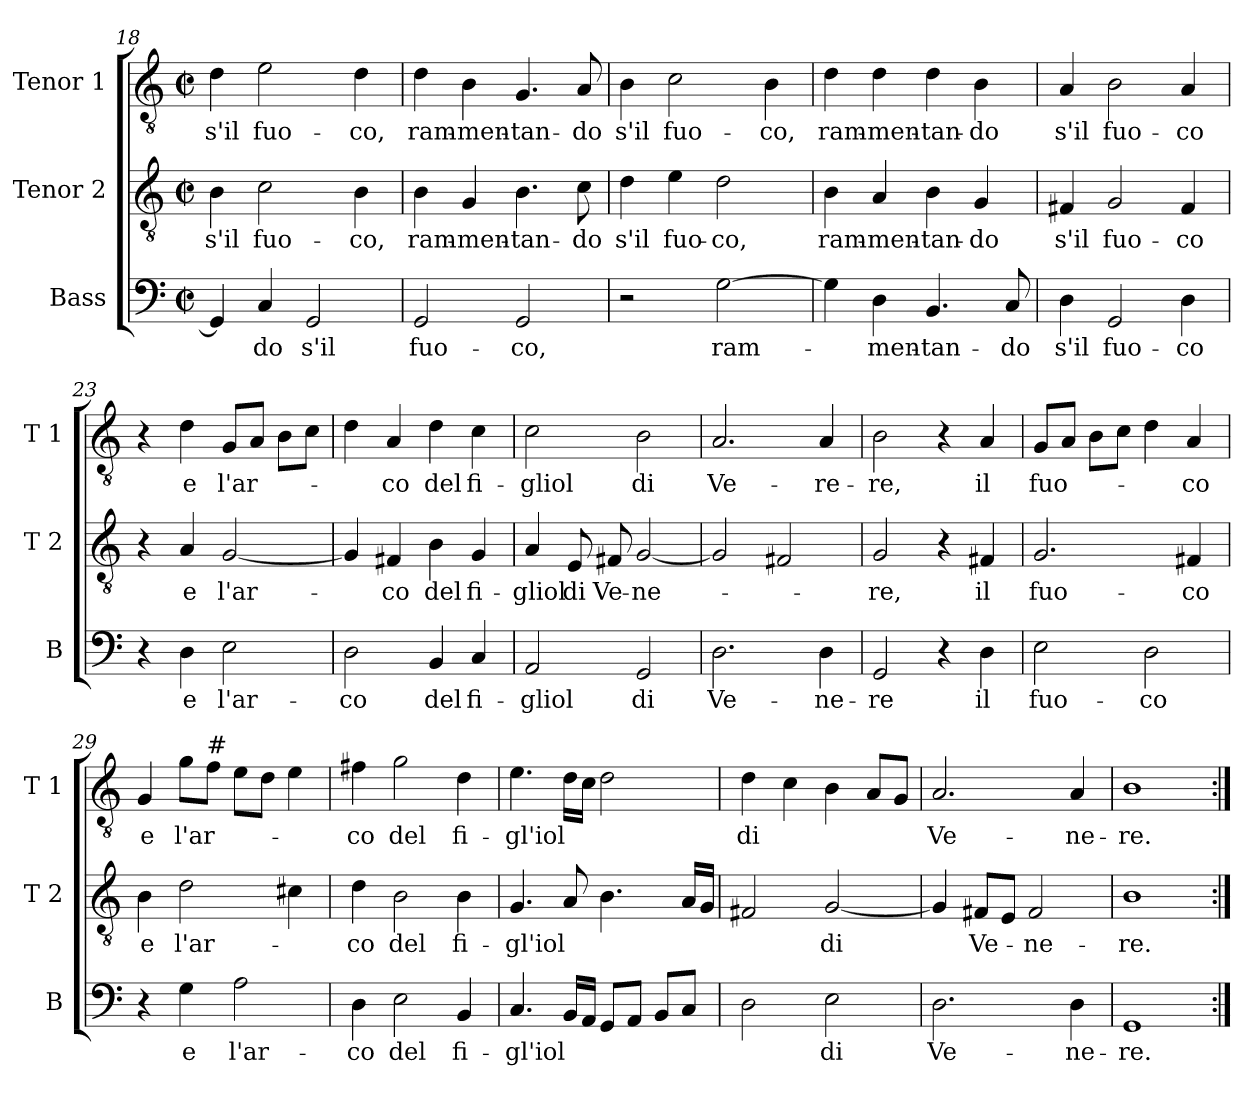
**kern	**text	**kern	**text	**kern	**text
*part3	*part3	*part2	*part2	*part1	*part1
*staff3	*staff3	*staff2	*staff2	*staff1	*staff1
*I"Bass	*	*I"Tenor 2	*	*I"Tenor 1	*
*I'B	*	*I'T 2	*	*I'T 1	*
*clefF4	*	*clefGv2	*	*clefGv2	*
*k[]	*	*k[]	*	*k[]	*
*C:	*	*C:	*	*C:	*
*M2/2	*	*M2/2	*	*M2/2	*
*met(c|)	*	*met(c|)	*	*met(c|)	*
=18	=18	=18	=18	=18	=18
!	!	!	!LO:LY:b	!	!LO:LY:b
4GG/]	.	4B\	s'il	4d\	s'il
!	!LO:LY:b	!	!LO:LY:b	!	!LO:LY:b
4C/	-do	2c\	fuo-	2e\	fuo-
!	!LO:LY:b	!	!	!	!
2GG/	s'il	.	.	.	.
!	!	!	!LO:LY:b	!	!LO:LY:b
.	.	4B\	-co,	4d\	-co,
=19	=19	=19	=19	=19	=19
!	!LO:LY:b	!	!LO:LY:b	!	!LO:LY:b
2GG/	fuo-	4B\	ram-	4d\	ram-
!	!	!	!LO:LY:b	!	!LO:LY:b
.	.	4G/	-men-	4B\	-men-
!	!LO:LY:b	!	!LO:LY:b	!	!LO:LY:b
2GG/	-co,	4.B\	-tan-	4.G/	-tan-
!	!	!	!LO:LY:b	!	!LO:LY:b
.	.	8c\	-do	8A/	-do
=20	=20	=20	=20	=20	=20
!	!	!	!LO:LY:b	!	!LO:LY:b
2r	.	4d\	s'il	4B\	s'il
!	!	!	!LO:LY:b	!	!LO:LY:b
.	.	4e\	fuo-	2c\	fuo-
!	!LO:LY:b	!	!LO:LY:b	!	!
[2G\	ram-	2d\	-co,	.	.
!	!	!	!	!	!LO:LY:b
.	.	.	.	4B\	-co,
!!LO:LB:g=z
=21	=21	=21	=21	=21	=21
!	!	!	!LO:LY:b	!	!LO:LY:b
4G\]	.	4B\	ram-	4d\	ram-
!	!LO:LY:b	!	!LO:LY:b	!	!LO:LY:b
4D\	-men-	4A/	-men-	4d\	-men-
!	!LO:LY:b	!	!LO:LY:b	!	!LO:LY:b
4.BB/	-tan-	4B\	-tan-	4d\	-tan-
!	!	!	!LO:LY:b	!	!LO:LY:b
.	.	4G/	-do	4B\	-do
!	!LO:LY:b	!	!	!	!
8C/	-do	.	.	.	.
=22	=22	=22	=22	=22	=22
!	!LO:LY:b	!	!LO:LY:b	!	!LO:LY:b
4D\	s'il	4F#X/	s'il	4A/	s'il
!	!LO:LY:b	!	!LO:LY:b	!	!LO:LY:b
2GG/	fuo-	2G/	fuo-	2B\	fuo-
!	!LO:LY:b	!	!LO:LY:b	!	!LO:LY:b
4D\	-co	4F#/	-co	4A/	-co
=23	=23	=23	=23	=23	=23
4r	.	4r	.	4r	.
!	!LO:LY:b	!	!LO:LY:b	!	!LO:LY:b
4D\	e	4A/	e	4d\	e
!	!LO:LY:b	!	!LO:LY:b	!	!LO:LY:b
2E\	l'ar-	[2G/	l'ar-	8G/L	l'ar-
.	.	.	.	8A/J	.
.	.	.	.	8B\L	.
.	.	.	.	8c\J	.
=24	=24	=24	=24	=24	=24
!	!LO:LY:b	!	!	!	!
2D\	-co	4G/]	.	4d\	.
!	!	!	!LO:LY:b	!	!LO:LY:b
.	.	4F#X/	-co	4A/	-co
!	!LO:LY:b	!	!LO:LY:b	!	!LO:LY:b
4BB/	del	4B\	del	4d\	del
!	!LO:LY:b	!	!LO:LY:b	!	!LO:LY:b
4C/	fi-	4G/	fi-	4c\	fi-
=25	=25	=25	=25	=25	=25
!	!LO:LY:b	!	!LO:LY:b	!	!LO:LY:b
2AA/	-gliol	4A/	-gliol	2c\	-gliol
!	!	!	!LO:LY:b	!	!
.	.	8E/	di	.	.
!	!	!	!LO:LY:b	!	!
.	.	8F#X/	Ve-	.	.
!	!LO:LY:b	!	!LO:LY:b	!	!LO:LY:b
2GG/	di	[2G/	-ne-	2B\	di
!!LO:LB:g=z
=26	=26	=26	=26	=26	=26
!	!LO:LY:b	!	!	!	!LO:LY:b
2.D\	Ve-	2G/]	.	2.A/	Ve-
.	.	2F#X/	.	.	.
!	!LO:LY:b	!	!	!	!LO:LY:b
4D\	-ne-	.	.	4A/	-re-
=27	=27	=27	=27	=27	=27
!	!LO:LY:b	!	!LO:LY:b	!	!LO:LY:b
2GG/	-re	2G/	-re,	2B\	-re,
4r	.	4r	.	4r	.
!	!LO:LY:b	!	!LO:LY:b	!	!LO:LY:b
4D\	il	4F#X/	il	4A/	il
=28	=28	=28	=28	=28	=28
!	!LO:LY:b	!	!LO:LY:b	!	!LO:LY:b
2E\	fuo-	2.G/	fuo-	8G/L	fuo-
.	.	.	.	8A/J	.
.	.	.	.	8B\L	.
.	.	.	.	8c\J	.
!	!LO:LY:b	!	!	!	!
2D\	-co	.	.	4d\	.
!	!	!	!LO:LY:b	!	!LO:LY:b
.	.	4F#X/	-co	4A/	-co
=29	=29	=29	=29	=29	=29
!	!	!	!LO:LY:b	!	!LO:LY:b
4r	.	4B\	e	4G/	e
!	!LO:LY:b	!	!LO:LY:b	!	!LO:LY:b
4G\	e	2d\	l'ar-	8g\L	l'ar-
!	!	!	!	!LO:TX:a:t=#	!
.	.	.	.	8f\J	.
!	!LO:LY:b	!	!	!	!
2A\	l'ar-	.	.	8e\L	.
.	.	.	.	8d\J	.
.	.	4c#X\	.	4e\	.
=30	=30	=30	=30	=30	=30
!	!LO:LY:b	!	!LO:LY:b	!	!LO:LY:b
4D\	-co	4d\	-co	4f#X\	-co
!	!LO:LY:b	!	!LO:LY:b	!	!LO:LY:b
2E\	del	2B\	del	2g\	del
!	!LO:LY:b	!	!LO:LY:b	!	!LO:LY:b
4BB/	fi-	4B\	fi-	4d\	fi-
!!LO:LB:g=z
=31	=31	=31	=31	=31	=31
!	!LO:LY:b	!	!LO:LY:b	!	!LO:LY:b
4.C/	-gl'iol	4.G/	-gl'iol	4.e\	-gl'iol
16BB/LL	.	8A/	.	16d\LL	.
16AA/JJ	.	.	.	16c\JJ	.
8GG/L	.	4.B\	.	2d\	.
8AA/J	.	.	.	.	.
8BB/L	.	.	.	.	.
8C/J	.	16A/LL	.	.	.
.	.	16G/JJ	.	.	.
=32	=32	=32	=32	=32	=32
!	!	!	!	!	!LO:LY:b
2D\	.	2F#X/	.	4d\	di
.	.	.	.	4c\	.
!	!LO:LY:b	!	!LO:LY:b	!	!
2E\	di	[2G/	di	4B\	.
.	.	.	.	8A/L	.
.	.	.	.	8G/J	.
=33	=33	=33	=33	=33	=33
!	!LO:LY:b	!	!	!	!LO:LY:b
2.D\	Ve-	4G/]	.	2.A/	Ve-
!	!	!	!LO:LY:b	!	!
.	.	8F#X/L	Ve-	.	.
.	.	8E/J	.	.	.
!	!	!	!LO:LY:b	!	!
.	.	2F#/	-ne-	.	.
!	!LO:LY:b	!	!	!	!LO:LY:b
4D\	-ne-	.	.	4A/	-ne-
=34	=34	=34	=34	=34	=34
!	!LO:LY:b	!	!LO:LY:b	!	!LO:LY:b
1GG	-re.	1B	-re.	1B	-re.
=:|!	=:|!	=:|!	=:|!	=:|!	=:|!
*-	*-	*-	*-	*-	*-
